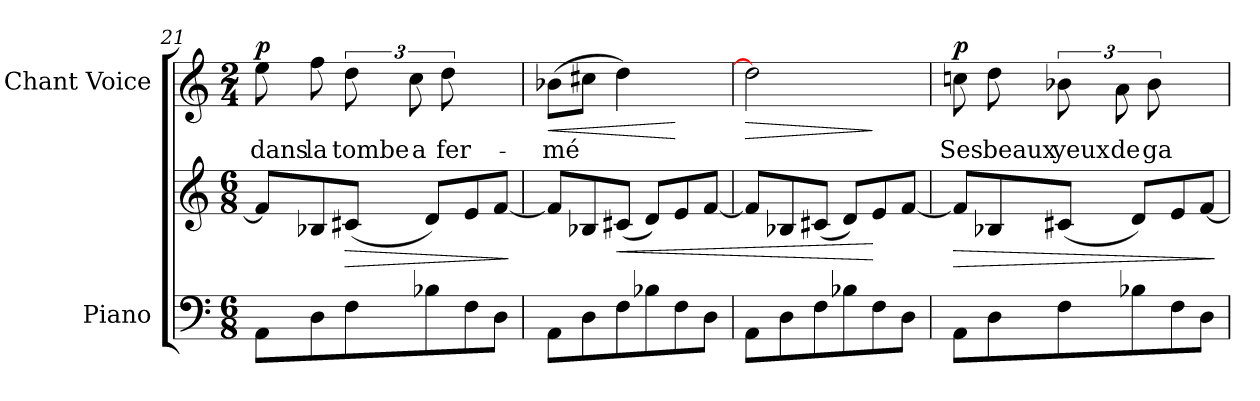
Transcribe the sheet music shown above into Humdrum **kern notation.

**kern	**kern	**dynam	**kern	**text	**dynam
*part2	*part2	*part2	*part1	*part1	*part1
*staff3	*staff2	*staff2/3	*staff1	*staff1	*staff1
*I"Piano	*	*	*I"Chant Voice	*	*
*I'Pno	*	*	*	*	*
*clefF4	*clefG2	*	*clefG2	*	*
*k[]	*k[]	*	*k[]	*	*
*M6/8	*M6/8	*	*M2/4	*	*
=21	=21	=21	=21	=21	=21
!	!	!	!	!	!LO:DY:a
8AA\L	8f/L]	.	8ee\	dans	p
8D\	8B-X/	.	8ff\	la	.
!	!	!LO:HP:b	!	!	!
8F\	(8c#X/J	>	12dd\	tombe	.
.	.	.	12cc\	a	.
8B-X\	8d/L)	.	.	.	.
.	.	.	12dd\	fer-	.
8F\	8e/	.	4ryy	.	.
8D\J	[8f/J	.	.	.	.
.	.	]	.	.	.
=22	=22	=22	=22	=22	=22
!	!	!	!	!	!LO:HP:b
8AA\L	8f/L]	.	(8b-X\L	-mé	<
8D\	8B-X/	.	8cc#X\J	.	.
!	!	!LO:HP:b	!	!	!
8F\	(8c#X/J	<	[4dd\)	.	.
8B-X\	8d/L)	.	.	.	.
8F\	8e/	.	4ryy	.	[
8D\J	[8f/J	.	.	.	.
=23	=23	=23	=23	=23	=23
!	!	!	!	!	!LO:HP:b
8AA\L	8f/L]	.	2dd\]	.	>
8D\	8B-X/	.	.	.	.
8F\	(8c#X/J	.	.	.	.
8B-X\	8d/L)	.	.	.	.
8F\	8e/	[	4ryy	.	]
8D\J	[8f/J	.	.	.	.
=24	=24	=24	=24	=24	=24
!	!	!LO:HP:b	!	!	!LO:DY:a
8AA\L	8f/L]	>	8ccn\	Ses	p
8D\	8B-X/	.	8dd\	beaux	.
8F\	(8c#X/J	.	12b-X\	yeux	.
.	.	.	12a\	de	.
8B-X\	8d/L)	.	.	.	.
.	.	.	12b-\	ga-	.
8F\	8e/	.	4ryy	.	.
8D\J	[8f/J	.	.	.	.
.	.	]	.	.	.
=	=	=	=	=	=
*-	*-	*-	*-	*-	*-
